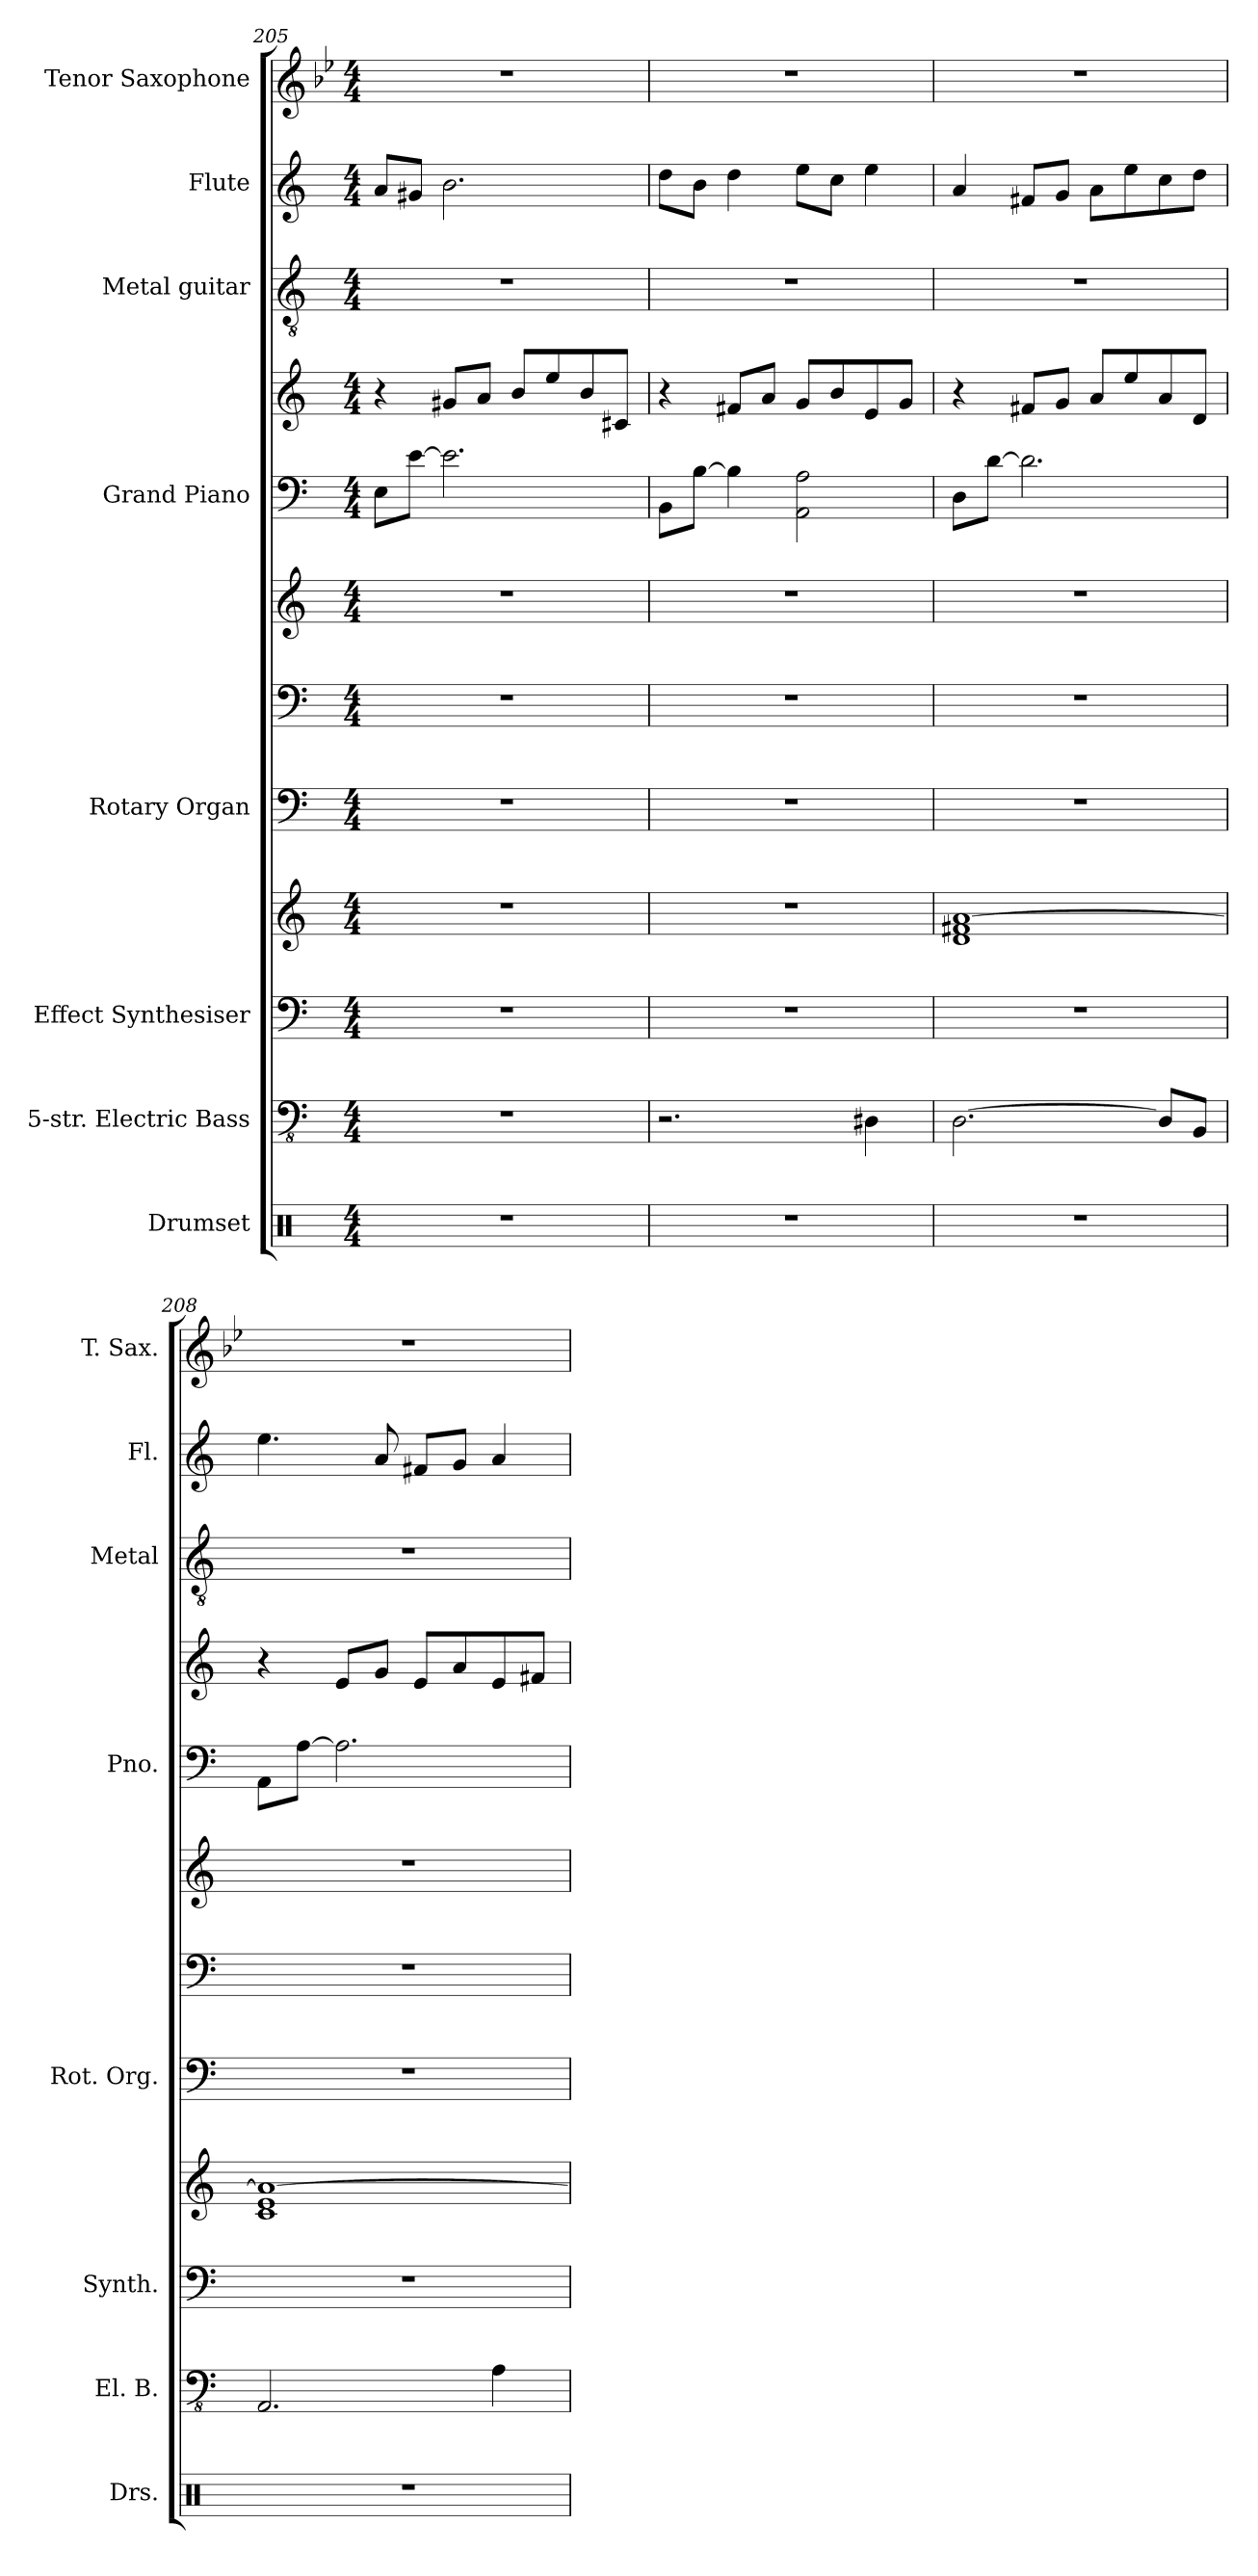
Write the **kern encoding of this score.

**kern	**kern	**kern	**kern	**kern	**kern	**kern	**kern	**kern	**kern	**kern	**kern
*part8	*part7	*part6	*part6	*part5	*part5	*part5	*part4	*part4	*part3	*part2	*part1
*staff12	*staff11	*staff10	*staff9	*staff8	*staff7	*staff6	*staff5	*staff4	*staff3	*staff2	*staff1
*I"Drumset	*I"5-str. Electric Bass	*I"Effect Synthesiser	*	*I"Rotary Organ	*	*	*I"Grand Piano	*	*I"Metal guitar	*I"Flute	*I"Tenor Saxophone
*I'Drs.	*I'El. B.	*I'Synth.	*	*I'Rot. Org.	*	*	*I'Pno.	*	*I'Metal	*I'Fl.	*I'T. Sax.
*clefX	*clefFv4	*clefF4	*clefG2	*clefF4	*clefF4	*clefG2	*clefF4	*clefG2	*clefGv2	*clefG2	*clefG2
*	*	*	*	*	*	*	*	*	*	*	*ITrd8c14
*k[]	*k[]	*k[]	*k[]	*k[]	*k[]	*k[]	*k[]	*k[]	*k[]	*k[]	*k[b-e-]
*M4/4	*M4/4	*M4/4	*M4/4	*M4/4	*M4/4	*M4/4	*M4/4	*M4/4	*M4/4	*M4/4	*M4/4
=205	=205	=205	=205	=205	=205	=205	=205	=205	=205	=205	=205
1r	1r	1r	1r	1r	1r	1r	8E\L	4r	1r	8a/L	1r
.	.	.	.	.	.	.	[8e\J	.	.	8g#X/J	.
.	.	.	.	.	.	.	2.e\]	8g#X/L	.	2.b\	.
.	.	.	.	.	.	.	.	8a/J	.	.	.
.	.	.	.	.	.	.	.	8b/L	.	.	.
.	.	.	.	.	.	.	.	8ee/	.	.	.
.	.	.	.	.	.	.	.	8b/	.	.	.
.	.	.	.	.	.	.	.	8c#X/J	.	.	.
=206	=206	=206	=206	=206	=206	=206	=206	=206	=206	=206	=206
1r	2.r	1r	1r	1r	1r	1r	8BB\L	4r	1r	8dd\L	1r
.	.	.	.	.	.	.	[8B\J	.	.	8b\J	.
.	.	.	.	.	.	.	4B\]	8f#X/L	.	4dd\	.
.	.	.	.	.	.	.	.	8a/J	.	.	.
.	.	.	.	.	.	.	2AA\ 2A\	8g/L	.	8ee\L	.
.	.	.	.	.	.	.	.	8b/	.	8cc\J	.
.	4DD#X\	.	.	.	.	.	.	8e/	.	4ee\	.
.	.	.	.	.	.	.	.	8g/J	.	.	.
=207	=207	=207	=207	=207	=207	=207	=207	=207	=207	=207	=207
1r	[2.DD\	1r	1d 1f#X [1a	1r	1r	1r	8D\L	4r	1r	4a/	1r
.	.	.	.	.	.	.	[8d\J	.	.	.	.
.	.	.	.	.	.	.	2.d\]	8f#X/L	.	8f#X/L	.
.	.	.	.	.	.	.	.	8g/J	.	8g/J	.
.	.	.	.	.	.	.	.	8a/L	.	8a\L	.
.	.	.	.	.	.	.	.	8ee/	.	8ee\	.
.	8DD/L]	.	.	.	.	.	.	8a/	.	8cc\	.
.	8BBB/J	.	.	.	.	.	.	8d/J	.	8dd\J	.
!!LO:PB:g=z
=208	=208	=208	=208	=208	=208	=208	=208	=208	=208	=208	=208
1r	2.AAA/	1r	1c 1e 1a_	1r	1r	1r	8AA\L	4r	1r	4.ee\	1r
.	.	.	.	.	.	.	[8A\J	.	.	.	.
.	.	.	.	.	.	.	2.A\]	8e/L	.	.	.
.	.	.	.	.	.	.	.	8g/J	.	8a/	.
.	.	.	.	.	.	.	.	8e/L	.	8f#X/L	.
.	.	.	.	.	.	.	.	8a/	.	8g/J	.
.	4AA\	.	.	.	.	.	.	8e/	.	4a/	.
.	.	.	.	.	.	.	.	8f#X/J	.	.	.
=	=	=	=	=	=	=	=	=	=	=	=
*-	*-	*-	*-	*-	*-	*-	*-	*-	*-	*-	*-
